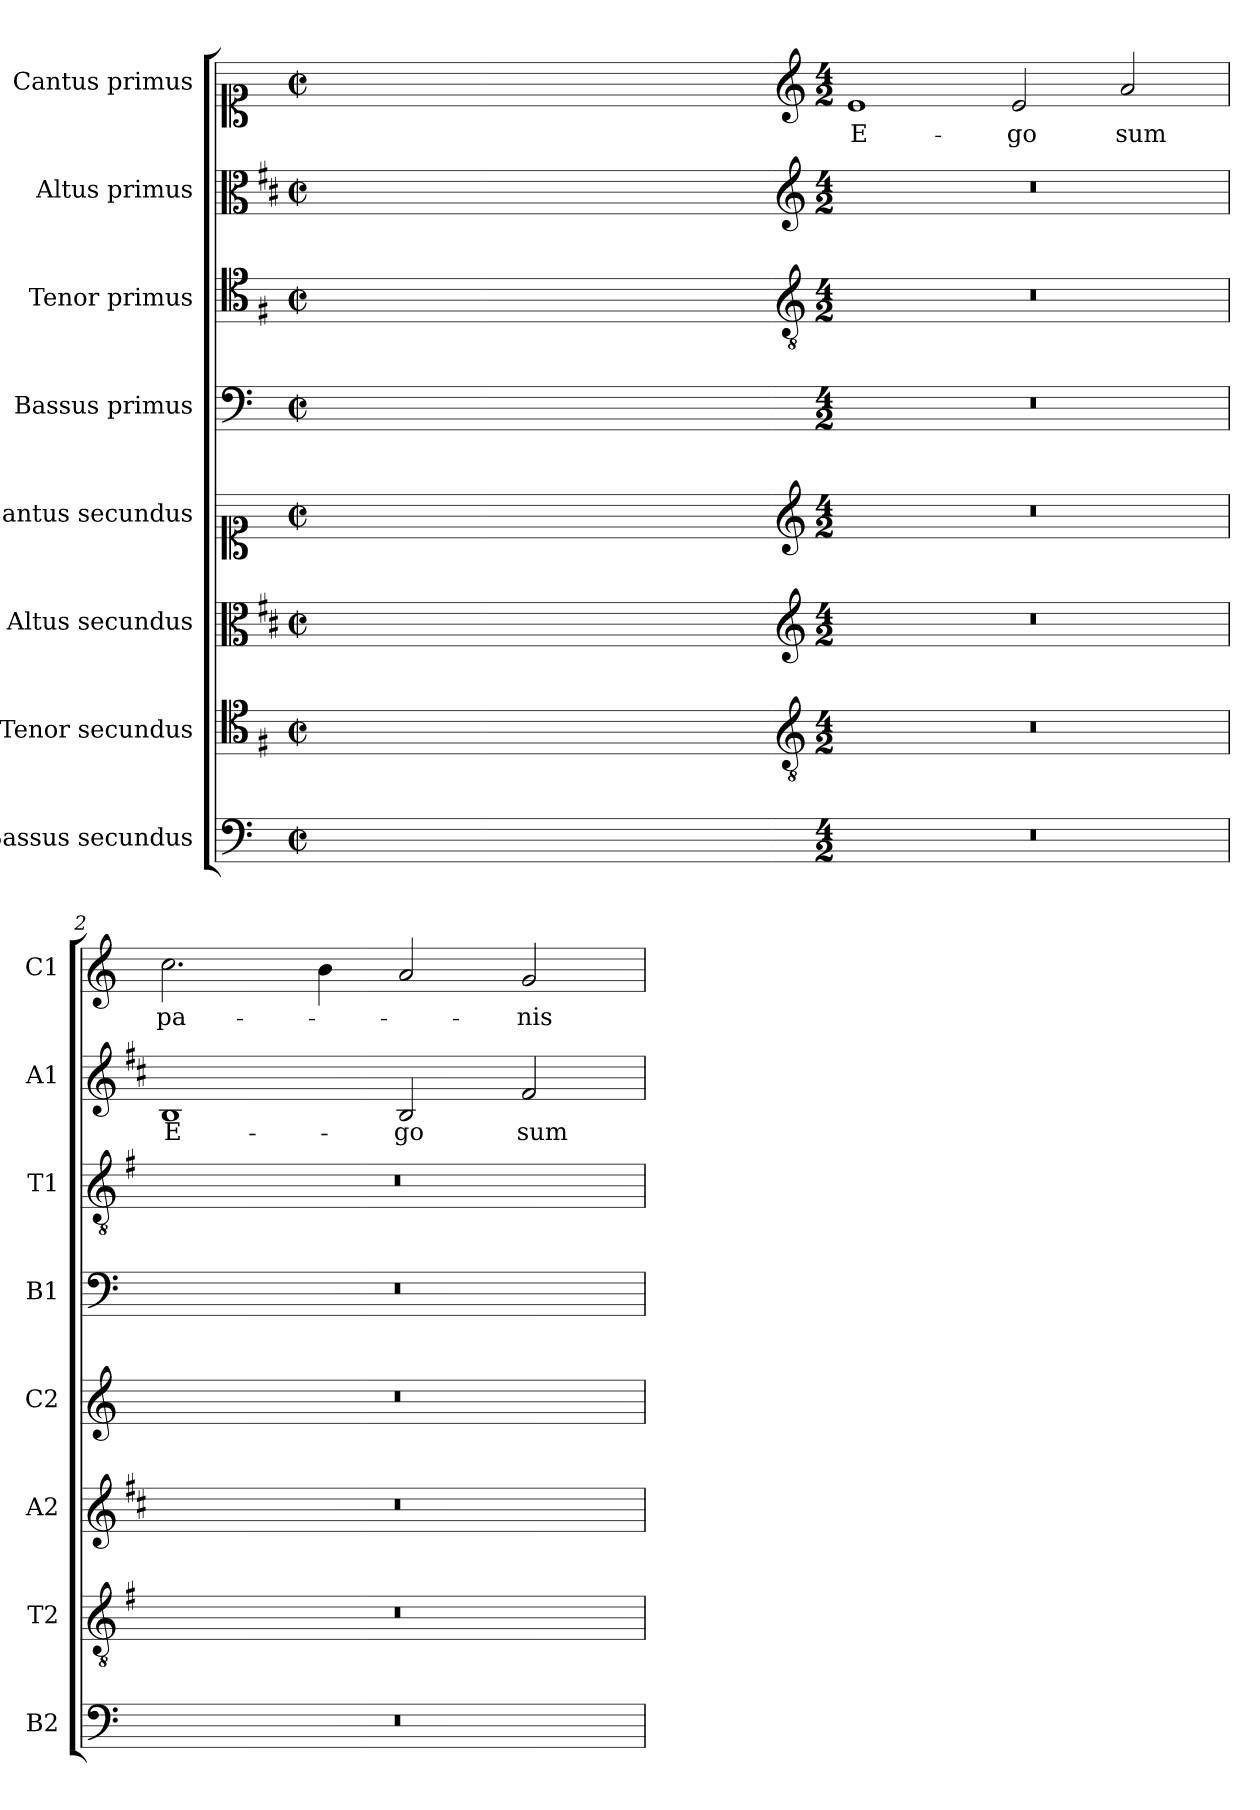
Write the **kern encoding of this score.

**kern	**kern	**kern	**kern	**kern	**kern	**kern	**text	**kern	**text
*part8	*part7	*part6	*part5	*part4	*part3	*part2	*part2	*part1	*part1
*staff8	*staff7	*staff6	*staff5	*staff4	*staff3	*staff2	*staff2	*staff1	*staff1
*I"Bassus secundus	*I"Tenor secundus	*I"Altus secundus	*I"Cantus secundus	*I"Bassus primus	*I"Tenor primus	*I"Altus primus	*	*I"Cantus primus	*
*I'B2	*I'T2	*I'A2	*I'C2	*I'B1	*I'T1	*I'A1	*	*I'C1	*
*clefF4	*clefC4	*clefC3	*clefC1	*clefF4	*clefC4	*clefC3	*	*clefC1	*
*	*ITrd4c7	*ITrd1c2	*	*	*ITrd4c7	*ITrd1c2	*	*	*
*k[]	*k[]	*k[]	*k[]	*k[]	*k[]	*k[]	*	*k[]	*
*C:	*C:	*C:	*C:	*C:	*C:	*C:	*	*C:	*
*M2/2	*M2/2	*M2/2	*M2/2	*M2/2	*M2/2	*M2/2	*	*M2/2	*
*met(c|)	*met(c|)	*met(c|)	*met(c|)	*met(c|)	*met(c|)	*met(c|)	*	*met(c|)	*
=	=	=	=	=	=	=	=	=	=
1ryy	1ryy	1ryy	1ryy	1ryy	1ryy	1ryy	.	1ryy	.
=1X-	=1X-	=1X-	=1X-	=1X-	=1X-	=1X-	=1X-	=1X-	=1X-
4ryy	4ryy	4ryy	4ryy	4ryy	4ryy	4ryy	.	4ryy	.
4ryy	4ryy	4ryy	4ryy	4ryy	4ryy	4ryy	.	4ryy	.
4ryy	4ryy	4ryy	4ryy	4ryy	4ryy	4ryy	.	4ryy	.
4ryy	4ryy	4ryy	4ryy	4ryy	4ryy	4ryy	.	4ryy	.
=1-	=1-	=1-	=1-	=1-	=1-	=1-	=1-	=1-	=1-
*	*clefGv2	*clefG2	*clefG2	*	*clefGv2	*clefG2	*	*clefG2	*
*M4/2	*M4/2	*M4/2	*M4/2	*M4/2	*M4/2	*M4/2	*	*M4/2	*
!	!	!	!	!	!	!	!	!	!LO:LY:b
0r	0r	0r	0r	0r	0r	0r	.	1e	E-
!	!	!	!	!	!	!	!	!	!LO:LY:b
.	.	.	.	.	.	.	.	2e/	-go
!	!	!	!	!	!	!	!	!	!LO:LY:b
.	.	.	.	.	.	.	.	2a/	sum
=2	=2	=2	=2	=2	=2	=2	=2	=2	=2
!	!	!	!	!	!	!	!LO:LY:b	!	!LO:LY:b
0r	0r	0r	0r	0r	0r	1A	E-	2.cc\	pa-
.	.	.	.	.	.	.	.	4b\	.
!	!	!	!	!	!	!	!LO:LY:b	!	!
.	.	.	.	.	.	2A/	-go	2a/	.
!	!	!	!	!	!	!	!LO:LY:b	!	!LO:LY:b
.	.	.	.	.	.	2e/	sum	2g/	-nis
=	=	=	=	=	=	=	=	=	=
*-	*-	*-	*-	*-	*-	*-	*-	*-	*-
